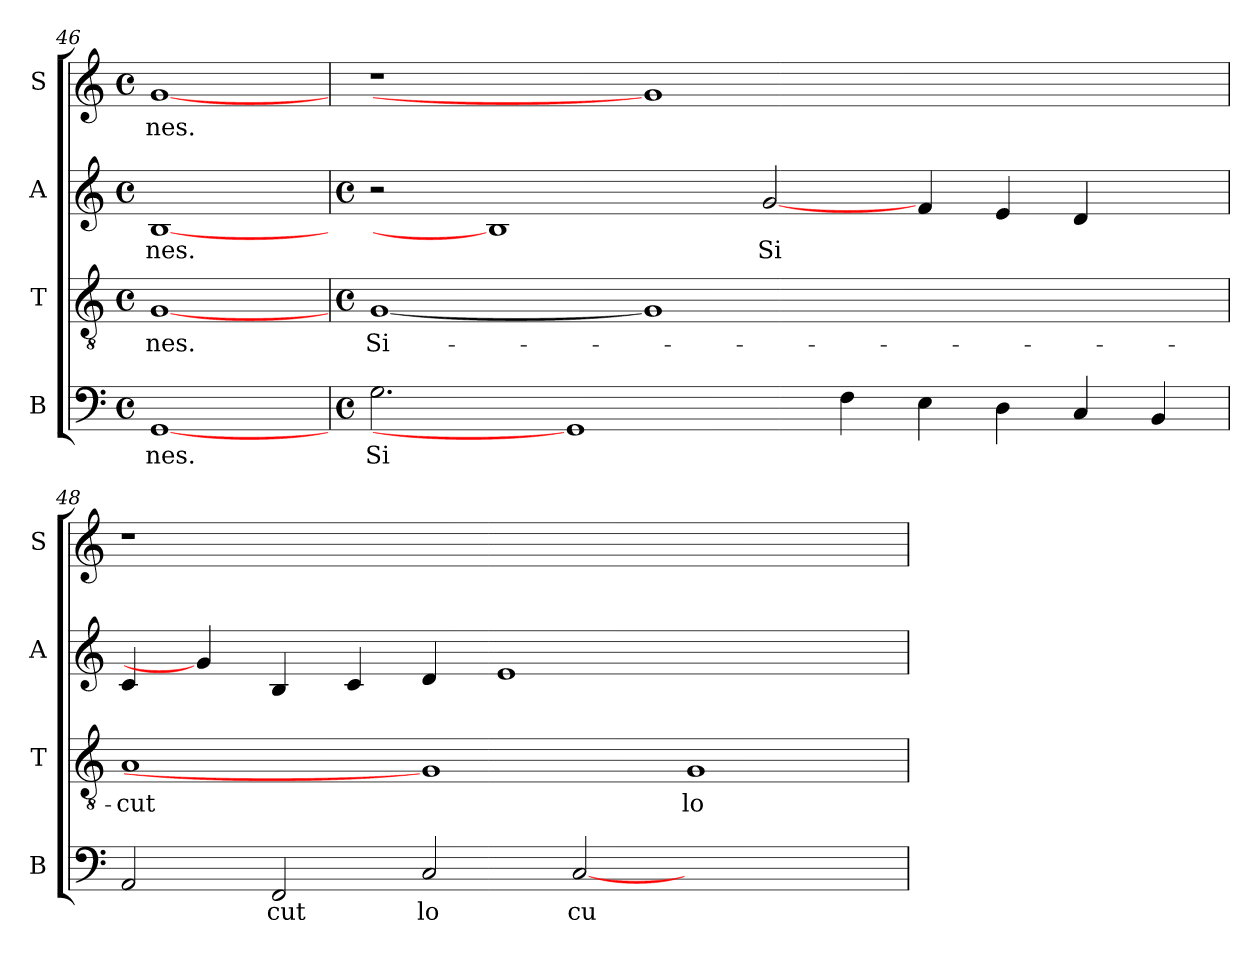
**kern	**text	**kern	**text	**kern	**text	**kern	**text
*part4	*part4	*part3	*part3	*part2	*part2	*part1	*part1
*staff4	*staff4	*staff3	*staff3	*staff2	*staff2	*staff1	*staff1
*I"B	*	*I"T	*	*I"A	*	*I"S	*
*I'B	*	*I'T	*	*I'A	*	*I'S	*
*clefF4	*	*clefGv2	*	*clefG2	*	*clefG2	*
*M4/4	*	*M4/4	*	*M4/4	*	*M4/4	*
*met(c)	*	*met(c)	*	*met(c)	*	*met(c)	*
=46	=46	=46	=46	=46	=46	=46	=46
!	!LO:LY:b:cj	!	!LO:LY:b:cj	!	!LO:LY:b:cj	!	!LO:LY:b:cj
[1GG	nes.	[1G	-nes.	[1B	-nes.	[1g	-nes.
!!LO:PB:g=z
=47	=47!	=47	=47!	=47	=47!	=47!	=47!
*M4/4	*	*M4/4	*	*M4/4	*	*	*
*met(c)	*	*met(c)	*	*met(c)	*	*	*
!	!LO:LY:b:cj	!	!LO:LY:b:cj	!	!	!	!
2.G\	Si	[1G	Si-	2r	.	1r	.
.	.	.	.	1B]	.	.	.
1GG]	.	.	.	.	.	.	.
.	.	1G]	.	.	.	1g]	.
!	!	!	!	!	!LO:LY:b:cj	!	!
.	.	.	.	[2g/	Si	.	.
4F\	.	.	.	.	.	.	.
4E\	.	1ryy	.	4f/	.	1ryy	.
4D\	.	.	.	4e/	.	.	.
4C/	.	.	.	4d/	.	.	.
4BB/	.	.	.	4ryy	.	.	.
=48	=48	=48	=48	=48	=48	=48	=48
!	!	!	!LO:LY:b:cj	!	!	!	!
2AA/	.	1A	-cut	4c/	.	1r	.
.	.	.	.	4g/]	.	.	.
!	!LO:LY:b:cj	!	!	!	!	!	!
2FF/	cut	.	.	4B/	.	.	.
.	.	.	.	4c/	.	.	.
!	!LO:LY:b:cj	!	!	!	!	!	!
2C/	lo	1G]	.	4d/	.	0ryy	.
.	.	.	.	1e	.	.	.
!	!LO:LY:b:cj	!	!	!	!	!	!
[<2C/	cu	.	.	.	.	.	.
!	!	!	!LO:LY:b:cj	!	!	!	!
1ryy	.	1G	lo-	.	.	.	.
.	.	.	.	2.ryy	.	.	.
=	=	=	=	=	=	=	=
*-	*-	*-	*-	*-	*-	*-	*-
